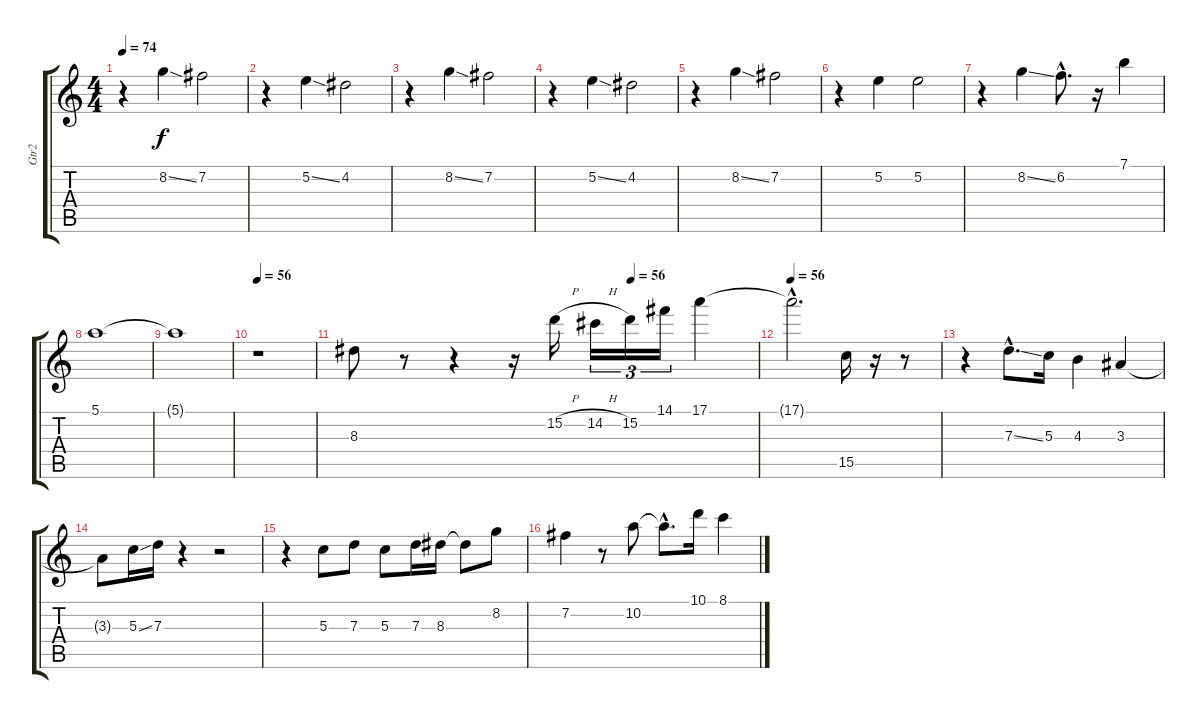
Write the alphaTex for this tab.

\track ("Gtr2" "Gtr2") {instrument distortionguitar}
\staff {score tabs}
\tuning (E4 B3 G3 D3 A2 E2) {hide}
\ts (4 4)
\tempo 74
\clef g2
\ks c
r.4{dy f} 8.2{ss}.4 7.2.2 |
r.4 5.2{ss}.4 4.2.2 |
r.4 8.2{ss}.4 7.2.2 |
r.4 5.2{ss}.4 4.2.2 |
r.4 8.2{ss}.4 7.2.2 |
r.4 5.2.4 5.2.2 |
r.4 8.2{ss}.4 6.2{hac}.8{d} r.16 7.1.4 |
5.1.1 |
5.1{t}.1 |
\tempo 56
r.1 |
\tempo (56 0.6875)
8.3.8 r.8 r.4 r.16 15.2{h}.16 14.2{h}.16{tu (3 2)} 15.2.16{tu (3 2)} 14.1.16{tu (3 2)} 17.1.4 |
\tempo 56
17.1{hac t}.2{d} 15.5.16 r.16 r.8 |
r.4 7.3{ss hac}.8{d} 5.3.16 4.3.4 3.3.4 |
3.3{t}.8 5.3{ss}.16 7.3.16 r.4 r.2 |
r.4 5.3.8 7.3.8 5.3.8 7.3.16 8.3.16 8.3{t}.8 8.2.8 |
7.2.4 r.8 10.2.8 10.2{hac t}.8{d} 10.1.16 8.1.4
